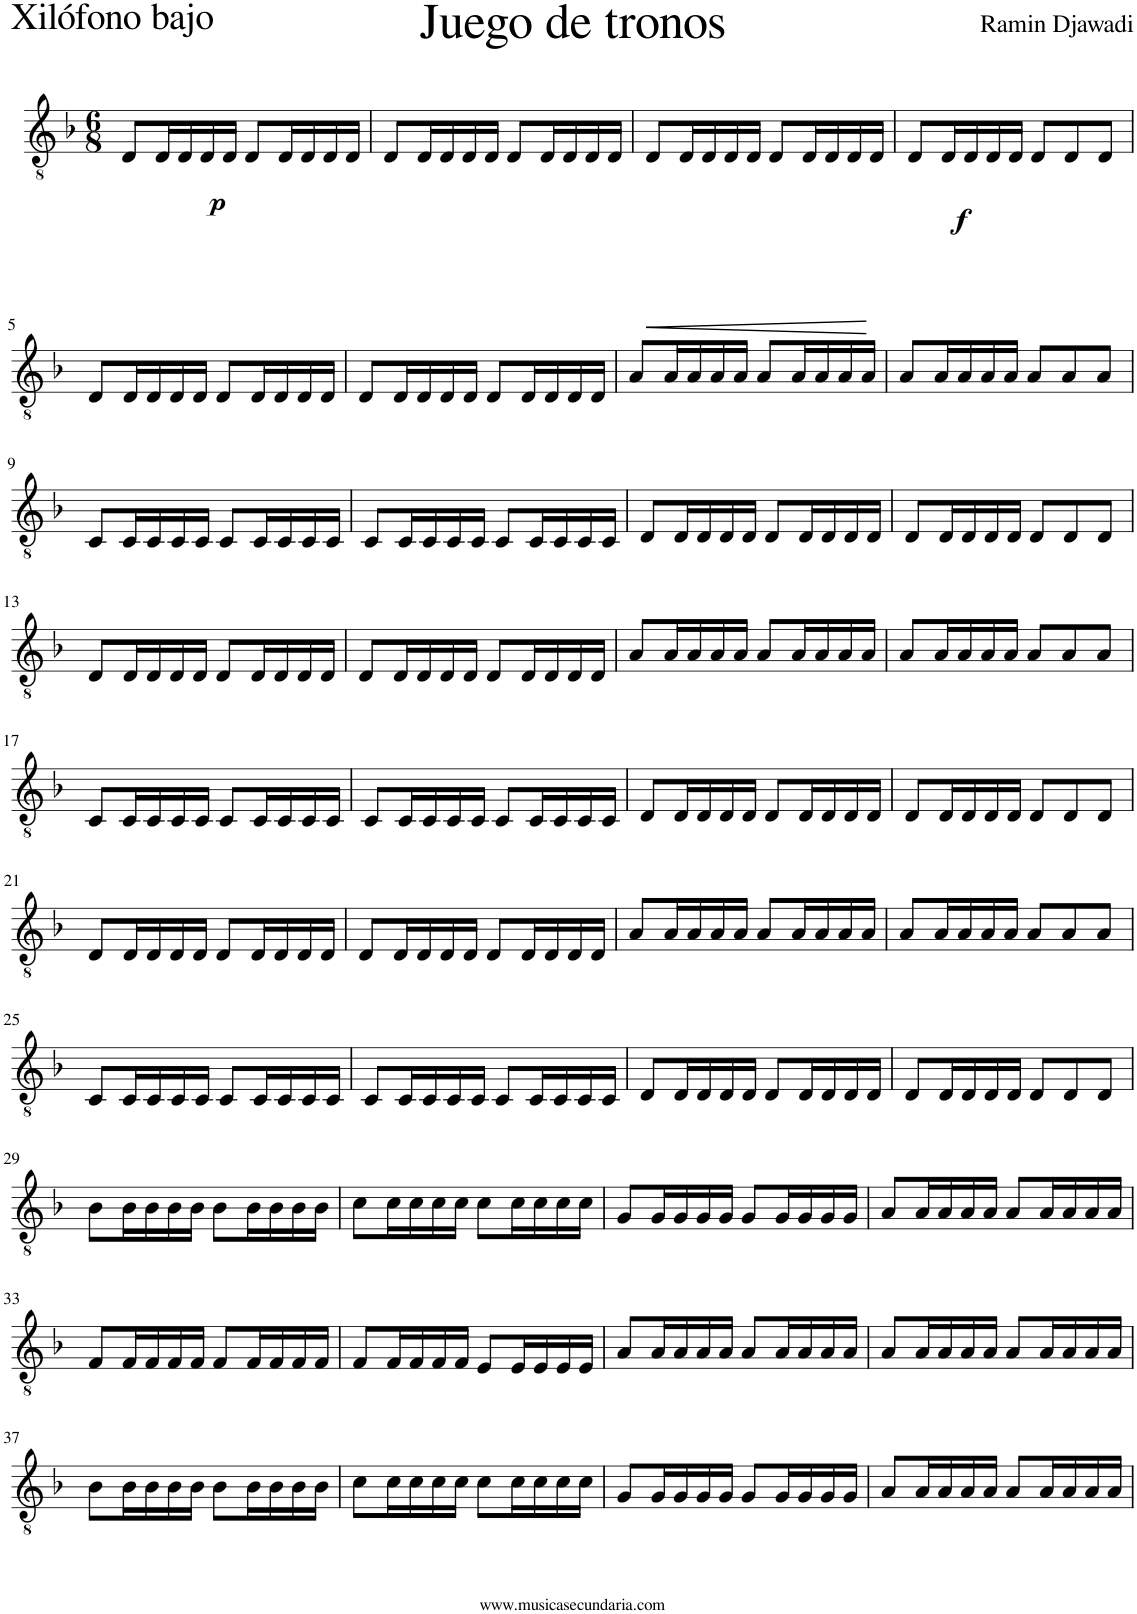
**kern	**dynam
*part1	*part1
*staff1	*staff1
*I"Orff Bass Xylophone	*
*clefGv2	*
*k[b-]	*
*M6/8	*
=1	=1
!	!LO:DY:b
8D/L	p
16D/L	.
16D/	.
16D/	.
16D/JJ	.
8D/L	.
16D/L	.
16D/	.
16D/	.
16D/JJ	.
=2	=2
8D/L	.
16D/L	.
16D/	.
16D/	.
16D/JJ	.
8D/L	.
16D/L	.
16D/	.
16D/	.
16D/JJ	.
=3	=3
!	!LO:HP:b
8D/L	<
16D/L	.
16D/	.
16D/	.
16D/JJ	.
8D/L	.
16D/L	.
16D/	.
16D/	.
16D/JJ	.
.	[
=4	=4
8D/L	.
!	!LO:DY:b
16D/L	f
16D/	.
16D/	.
16D/JJ	.
8D/L	.
8D/	.
8D/J	.
!!LO:LB:g=z
=5	=5
8D/L	.
16D/L	.
16D/	.
16D/	.
16D/JJ	.
8D/L	.
16D/L	.
16D/	.
16D/	.
16D/JJ	.
=6	=6
8D/L	.
16D/L	.
16D/	.
16D/	.
16D/JJ	.
8D/L	.
16D/L	.
16D/	.
16D/	.
16D/JJ	.
=7	=7
8A/L	.
16A/L	.
16A/	.
16A/	.
16A/JJ	.
8A/L	.
16A/L	.
16A/	.
16A/	.
16A/JJ	.
=8	=8
8A/L	.
16A/L	.
16A/	.
16A/	.
16A/JJ	.
8A/L	.
8A/	.
8A/J	.
!!LO:LB:g=z
=9	=9
8C/L	.
16C/L	.
16C/	.
16C/	.
16C/JJ	.
8C/L	.
16C/L	.
16C/	.
16C/	.
16C/JJ	.
=10	=10
8C/L	.
16C/L	.
16C/	.
16C/	.
16C/JJ	.
8C/L	.
16C/L	.
16C/	.
16C/	.
16C/JJ	.
=11	=11
8D/L	.
16D/L	.
16D/	.
16D/	.
16D/JJ	.
8D/L	.
16D/L	.
16D/	.
16D/	.
16D/JJ	.
=12	=12
8D/L	.
16D/L	.
16D/	.
16D/	.
16D/JJ	.
8D/L	.
8D/	.
8D/J	.
!!LO:LB:g=z
=13	=13
8D/L	.
16D/L	.
16D/	.
16D/	.
16D/JJ	.
8D/L	.
16D/L	.
16D/	.
16D/	.
16D/JJ	.
=14	=14
8D/L	.
16D/L	.
16D/	.
16D/	.
16D/JJ	.
8D/L	.
16D/L	.
16D/	.
16D/	.
16D/JJ	.
=15	=15
8A/L	.
16A/L	.
16A/	.
16A/	.
16A/JJ	.
8A/L	.
16A/L	.
16A/	.
16A/	.
16A/JJ	.
=16	=16
8A/L	.
16A/L	.
16A/	.
16A/	.
16A/JJ	.
8A/L	.
8A/	.
8A/J	.
!!LO:LB:g=z
=17	=17
8C/L	.
16C/L	.
16C/	.
16C/	.
16C/JJ	.
8C/L	.
16C/L	.
16C/	.
16C/	.
16C/JJ	.
=18	=18
8C/L	.
16C/L	.
16C/	.
16C/	.
16C/JJ	.
8C/L	.
16C/L	.
16C/	.
16C/	.
16C/JJ	.
=19	=19
8D/L	.
16D/L	.
16D/	.
16D/	.
16D/JJ	.
8D/L	.
16D/L	.
16D/	.
16D/	.
16D/JJ	.
=20	=20
8D/L	.
16D/L	.
16D/	.
16D/	.
16D/JJ	.
8D/L	.
8D/	.
8D/J	.
!!LO:LB:g=z
=21	=21
8D/L	.
16D/L	.
16D/	.
16D/	.
16D/JJ	.
8D/L	.
16D/L	.
16D/	.
16D/	.
16D/JJ	.
=22	=22
8D/L	.
16D/L	.
16D/	.
16D/	.
16D/JJ	.
8D/L	.
16D/L	.
16D/	.
16D/	.
16D/JJ	.
=23	=23
8A/L	.
16A/L	.
16A/	.
16A/	.
16A/JJ	.
8A/L	.
16A/L	.
16A/	.
16A/	.
16A/JJ	.
=24	=24
8A/L	.
16A/L	.
16A/	.
16A/	.
16A/JJ	.
8A/L	.
8A/	.
8A/J	.
!!LO:LB:g=z
=25	=25
8C/L	.
16C/L	.
16C/	.
16C/	.
16C/JJ	.
8C/L	.
16C/L	.
16C/	.
16C/	.
16C/JJ	.
=26	=26
8C/L	.
16C/L	.
16C/	.
16C/	.
16C/JJ	.
8C/L	.
16C/L	.
16C/	.
16C/	.
16C/JJ	.
=27	=27
8D/L	.
16D/L	.
16D/	.
16D/	.
16D/JJ	.
8D/L	.
16D/L	.
16D/	.
16D/	.
16D/JJ	.
=28	=28
8D/L	.
16D/L	.
16D/	.
16D/	.
16D/JJ	.
8D/L	.
8D/	.
8D/J	.
!!LO:LB:g=z
=29	=29
8B-\L	.
16B-\L	.
16B-\	.
16B-\	.
16B-\JJ	.
8B-\L	.
16B-\L	.
16B-\	.
16B-\	.
16B-\JJ	.
=30	=30
8c\L	.
16c\L	.
16c\	.
16c\	.
16c\JJ	.
8c\L	.
16c\L	.
16c\	.
16c\	.
16c\JJ	.
=31	=31
8G/L	.
16G/L	.
16G/	.
16G/	.
16G/JJ	.
8G/L	.
16G/L	.
16G/	.
16G/	.
16G/JJ	.
=32	=32
8A/L	.
16A/L	.
16A/	.
16A/	.
16A/JJ	.
8A/L	.
16A/L	.
16A/	.
16A/	.
16A/JJ	.
!!LO:LB:g=z
=33	=33
8F/L	.
16F/L	.
16F/	.
16F/	.
16F/JJ	.
8F/L	.
16F/L	.
16F/	.
16F/	.
16F/JJ	.
=34	=34
8F/L	.
16F/L	.
16F/	.
16F/	.
16F/JJ	.
8E/L	.
16E/L	.
16E/	.
16E/	.
16E/JJ	.
=35	=35
8A/L	.
16A/L	.
16A/	.
16A/	.
16A/JJ	.
8A/L	.
16A/L	.
16A/	.
16A/	.
16A/JJ	.
=36	=36
8A/L	.
16A/L	.
16A/	.
16A/	.
16A/JJ	.
8A/L	.
16A/L	.
16A/	.
16A/	.
16A/JJ	.
!!LO:LB:g=z
=37	=37
8B-\L	.
16B-\L	.
16B-\	.
16B-\	.
16B-\JJ	.
8B-\L	.
16B-\L	.
16B-\	.
16B-\	.
16B-\JJ	.
=38	=38
8c\L	.
16c\L	.
16c\	.
16c\	.
16c\JJ	.
8c\L	.
16c\L	.
16c\	.
16c\	.
16c\JJ	.
=39	=39
8G/L	.
16G/L	.
16G/	.
16G/	.
16G/JJ	.
8G/L	.
16G/L	.
16G/	.
16G/	.
16G/JJ	.
=40	=40
8A/L	.
16A/L	.
16A/	.
16A/	.
16A/JJ	.
8A/L	.
16A/L	.
16A/	.
16A/	.
16A/JJ	.
=	=
*-	*-
